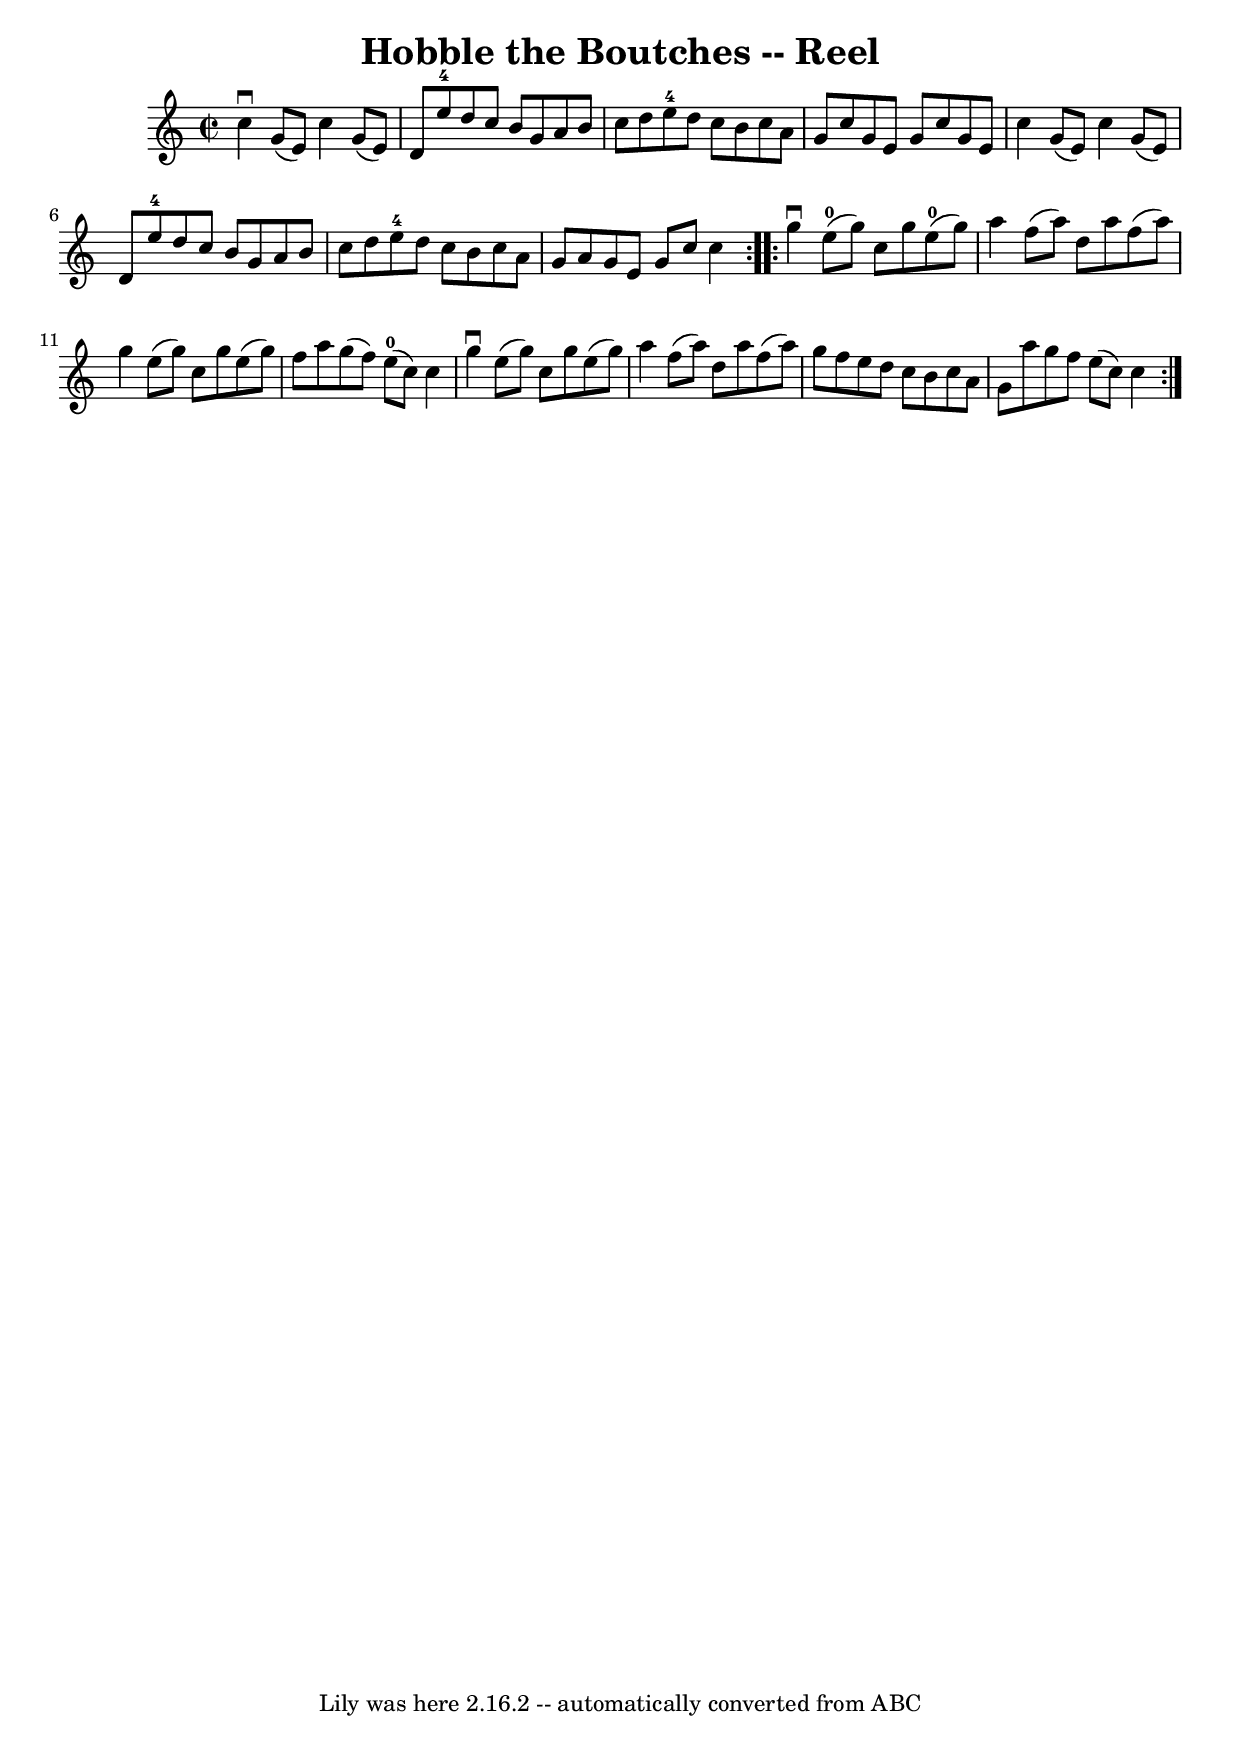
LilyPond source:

\version "2.7.40"
\include "Mammoth.ily"
\header {
	%% book = "Ryan's Mammoth Collection"
	crossRefNumber = "1"
	footnotes = "\\\\301"
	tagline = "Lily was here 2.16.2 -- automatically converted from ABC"
	title = "Hobble the Boutches -- Reel"
}
voicedefault =  {


\repeat volta 2 {
\override Staff.TimeSignature #'style = #'C
 \time 2/2 
\key c \major c''4^\downbow g'8 (e'8) c''4 g'8 (
e'8)   |
 d'8 e''8-4 d''8 c''8 b'8 g'8 a'8    
b'8    |
 c''8 d''8 e''8-4 d''8 c''8 b'8 c''8    
a'8    |
 g'8 c''8 g'8 e'8 g'8 c''8 g'8 e'8    
|
 c''4 g'8 (e'8) c''4 g'8 (e'8)   |
 d'8 
 e''8-4 d''8 c''8 b'8 g'8 a'8 b'8    |
 c''8    
d''8 e''8-4 d''8 c''8 b'8 c''8 a'8    |
 g'8 a'8 
 g'8 e'8 g'8 c''8 c''4    }     \repeat volta 2 { g''4 
^\downbow e''8-0(g''8) c''8 g''8 e''8-0(g''8)   
|
 a''4 f''8 (a''8) d''8 a''8 f''8 (a''8)   
|
 g''4 e''8 (g''8) c''8 g''8 e''8 (g''8)   
|
 f''8 a''8 g''8 (f''8) e''8-0(c''8)   
c''4    |
 g''4^\downbow e''8 (g''8) c''8 g''8 e''8 
(g''8)   |
 a''4 f''8 (a''8) d''8 a''8 f''8 (
a''8)   |
 g''8 f''8 e''8 d''8 c''8 b'8 c''8    
a'8    |
 g'8 a''8 g''8 f''8 e''8 (c''8) c''4    }  
 
}

\score{
    <<

	\context Staff="default"
	{
	    \voicedefault 
	}

    >>
	\layout {
	}
	\midi {}
}
